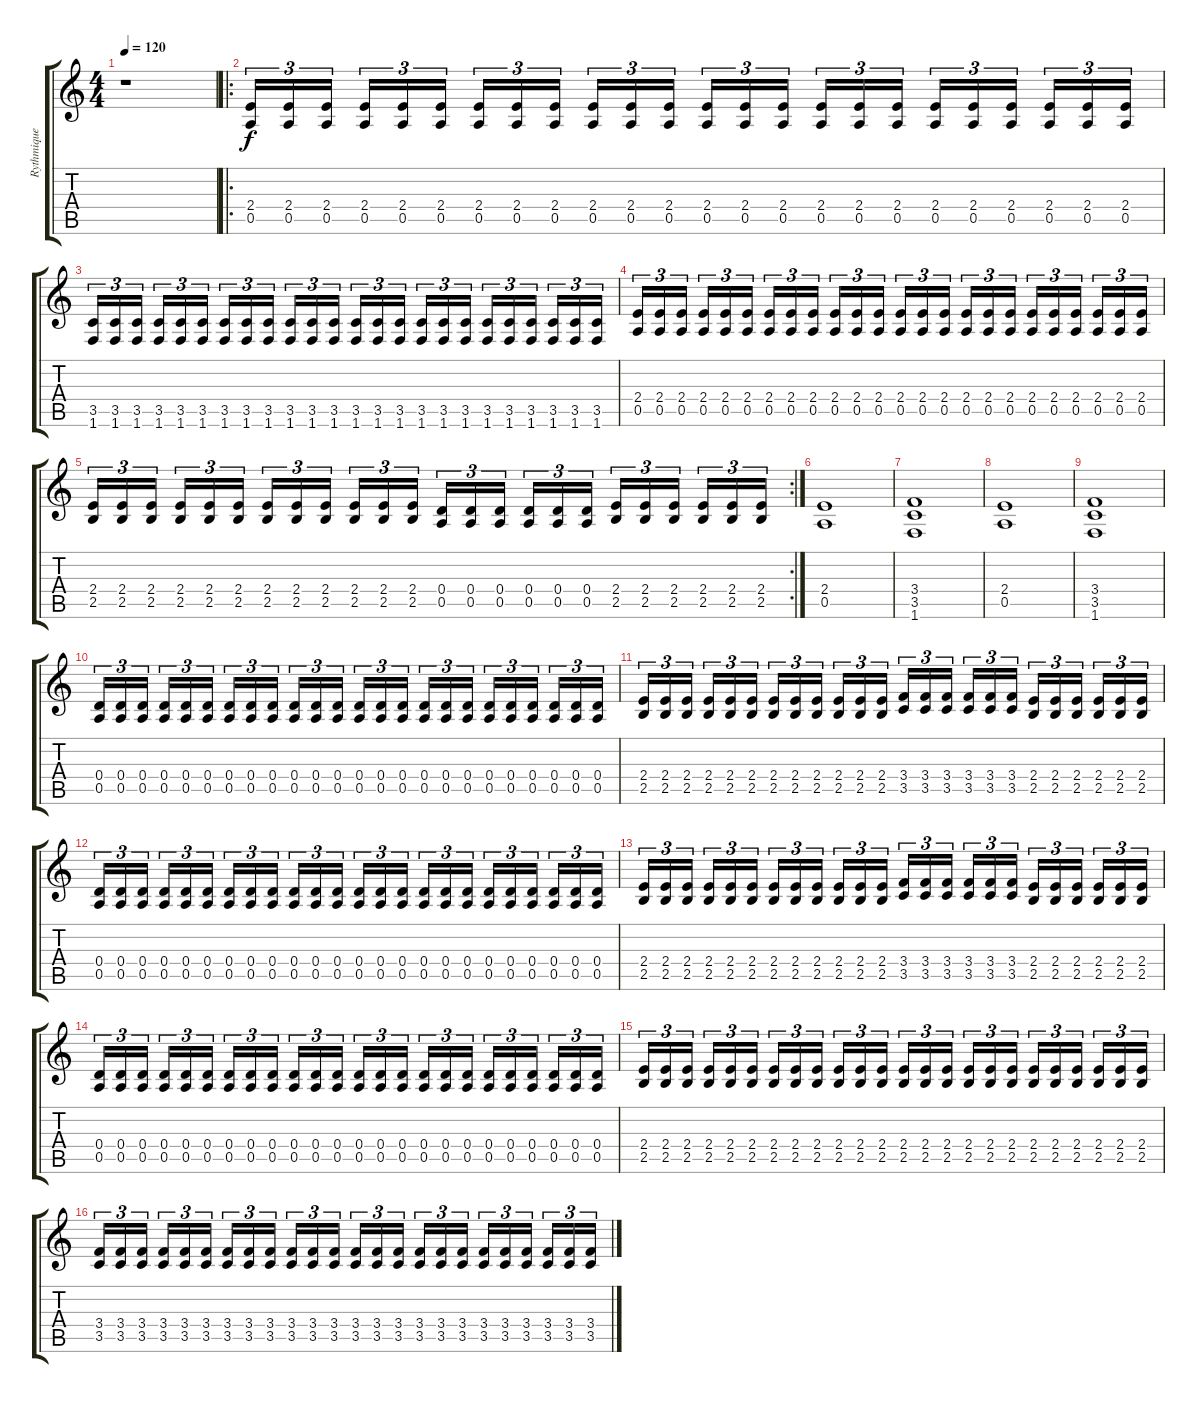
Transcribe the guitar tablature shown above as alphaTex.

\track ("Rythmique" "Rythmique") {instrument distortionguitar}
\staff {score tabs}
\tuning (E4 B3 G3 D3 A2 E2) {hide}
\ts (4 4)
\tempo 120
\clef g2
\ks c
r.1{dy f instrument distortionguitar} |
\ro
(2.4 0.5).16{tu (3 2)} (2.4 0.5).16{tu (3 2)} (2.4 0.5).16{tu (3 2)} (2.4 0.5).16{tu (3 2)} (2.4 0.5).16{tu (3 2)} (2.4 0.5).16{tu (3 2)} (2.4 0.5).16{tu (3 2)} (2.4 0.5).16{tu (3 2)} (2.4 0.5).16{tu (3 2)} (2.4 0.5).16{tu (3 2)} (2.4 0.5).16{tu (3 2)} (2.4 0.5).16{tu (3 2)} (2.4 0.5).16{tu (3 2)} (2.4 0.5).16{tu (3 2)} (2.4 0.5).16{tu (3 2)} (2.4 0.5).16{tu (3 2)} (2.4 0.5).16{tu (3 2)} (2.4 0.5).16{tu (3 2)} (2.4 0.5).16{tu (3 2)} (2.4 0.5).16{tu (3 2)} (2.4 0.5).16{tu (3 2)} (2.4 0.5).16{tu (3 2)} (2.4 0.5).16{tu (3 2)} (2.4 0.5).16{tu (3 2)} |
(3.5 1.6).16{tu (3 2)} (3.5 1.6).16{tu (3 2)} (3.5 1.6).16{tu (3 2)} (3.5 1.6).16{tu (3 2)} (3.5 1.6).16{tu (3 2)} (3.5 1.6).16{tu (3 2)} (3.5 1.6).16{tu (3 2)} (3.5 1.6).16{tu (3 2)} (3.5 1.6).16{tu (3 2)} (3.5 1.6).16{tu (3 2)} (3.5 1.6).16{tu (3 2)} (3.5 1.6).16{tu (3 2)} (3.5 1.6).16{tu (3 2)} (3.5 1.6).16{tu (3 2)} (3.5 1.6).16{tu (3 2)} (3.5 1.6).16{tu (3 2)} (3.5 1.6).16{tu (3 2)} (3.5 1.6).16{tu (3 2)} (3.5 1.6).16{tu (3 2)} (3.5 1.6).16{tu (3 2)} (3.5 1.6).16{tu (3 2)} (3.5 1.6).16{tu (3 2)} (3.5 1.6).16{tu (3 2)} (3.5 1.6).16{tu (3 2)} |
(2.4 0.5).16{tu (3 2)} (2.4 0.5).16{tu (3 2)} (2.4 0.5).16{tu (3 2)} (2.4 0.5).16{tu (3 2)} (2.4 0.5).16{tu (3 2)} (2.4 0.5).16{tu (3 2)} (2.4 0.5).16{tu (3 2)} (2.4 0.5).16{tu (3 2)} (2.4 0.5).16{tu (3 2)} (2.4 0.5).16{tu (3 2)} (2.4 0.5).16{tu (3 2)} (2.4 0.5).16{tu (3 2)} (2.4 0.5).16{tu (3 2)} (2.4 0.5).16{tu (3 2)} (2.4 0.5).16{tu (3 2)} (2.4 0.5).16{tu (3 2)} (2.4 0.5).16{tu (3 2)} (2.4 0.5).16{tu (3 2)} (2.4 0.5).16{tu (3 2)} (2.4 0.5).16{tu (3 2)} (2.4 0.5).16{tu (3 2)} (2.4 0.5).16{tu (3 2)} (2.4 0.5).16{tu (3 2)} (2.4 0.5).16{tu (3 2)} |
\rc 2
(2.4 2.5).16{tu (3 2)} (2.4 2.5).16{tu (3 2)} (2.4 2.5).16{tu (3 2)} (2.4 2.5).16{tu (3 2)} (2.4 2.5).16{tu (3 2)} (2.4 2.5).16{tu (3 2)} (2.4 2.5).16{tu (3 2)} (2.4 2.5).16{tu (3 2)} (2.4 2.5).16{tu (3 2)} (2.4 2.5).16{tu (3 2)} (2.4 2.5).16{tu (3 2)} (2.4 2.5).16{tu (3 2)} (0.4 0.5).16{tu (3 2)} (0.4 0.5).16{tu (3 2)} (0.4 0.5).16{tu (3 2)} (0.4 0.5).16{tu (3 2)} (0.4 0.5).16{tu (3 2)} (0.4 0.5).16{tu (3 2)} (2.4 2.5).16{tu (3 2)} (2.4 2.5).16{tu (3 2)} (2.4 2.5).16{tu (3 2)} (2.4 2.5).16{tu (3 2)} (2.4 2.5).16{tu (3 2)} (2.4 2.5).16{tu (3 2)} |
(2.4 0.5).1 |
(3.4 3.5 1.6).1 |
(2.4 0.5).1 |
(3.4 3.5 1.6).1 |
(0.4 0.5).16{tu (3 2)} (0.4 0.5).16{tu (3 2)} (0.4 0.5).16{tu (3 2)} (0.4 0.5).16{tu (3 2)} (0.4 0.5).16{tu (3 2)} (0.4 0.5).16{tu (3 2)} (0.4 0.5).16{tu (3 2)} (0.4 0.5).16{tu (3 2)} (0.4 0.5).16{tu (3 2)} (0.4 0.5).16{tu (3 2)} (0.4 0.5).16{tu (3 2)} (0.4 0.5).16{tu (3 2)} (0.4 0.5).16{tu (3 2)} (0.4 0.5).16{tu (3 2)} (0.4 0.5).16{tu (3 2)} (0.4 0.5).16{tu (3 2)} (0.4 0.5).16{tu (3 2)} (0.4 0.5).16{tu (3 2)} (0.4 0.5).16{tu (3 2)} (0.4 0.5).16{tu (3 2)} (0.4 0.5).16{tu (3 2)} (0.4 0.5).16{tu (3 2)} (0.4 0.5).16{tu (3 2)} (0.4 0.5).16{tu (3 2)} |
(2.4 2.5).16{tu (3 2)} (2.4 2.5).16{tu (3 2)} (2.4 2.5).16{tu (3 2)} (2.4 2.5).16{tu (3 2)} (2.4 2.5).16{tu (3 2)} (2.4 2.5).16{tu (3 2)} (2.4 2.5).16{tu (3 2)} (2.4 2.5).16{tu (3 2)} (2.4 2.5).16{tu (3 2)} (2.4 2.5).16{tu (3 2)} (2.4 2.5).16{tu (3 2)} (2.4 2.5).16{tu (3 2)} (3.4 3.5).16{tu (3 2)} (3.4 3.5).16{tu (3 2)} (3.4 3.5).16{tu (3 2)} (3.4 3.5).16{tu (3 2)} (3.4 3.5).16{tu (3 2)} (3.4 3.5).16{tu (3 2)} (2.4 2.5).16{tu (3 2)} (2.4 2.5).16{tu (3 2)} (2.4 2.5).16{tu (3 2)} (2.4 2.5).16{tu (3 2)} (2.4 2.5).16{tu (3 2)} (2.4 2.5).16{tu (3 2)} |
(0.4 0.5).16{tu (3 2)} (0.4 0.5).16{tu (3 2)} (0.4 0.5).16{tu (3 2)} (0.4 0.5).16{tu (3 2)} (0.4 0.5).16{tu (3 2)} (0.4 0.5).16{tu (3 2)} (0.4 0.5).16{tu (3 2)} (0.4 0.5).16{tu (3 2)} (0.4 0.5).16{tu (3 2)} (0.4 0.5).16{tu (3 2)} (0.4 0.5).16{tu (3 2)} (0.4 0.5).16{tu (3 2)} (0.4 0.5).16{tu (3 2)} (0.4 0.5).16{tu (3 2)} (0.4 0.5).16{tu (3 2)} (0.4 0.5).16{tu (3 2)} (0.4 0.5).16{tu (3 2)} (0.4 0.5).16{tu (3 2)} (0.4 0.5).16{tu (3 2)} (0.4 0.5).16{tu (3 2)} (0.4 0.5).16{tu (3 2)} (0.4 0.5).16{tu (3 2)} (0.4 0.5).16{tu (3 2)} (0.4 0.5).16{tu (3 2)} |
(2.4 2.5).16{tu (3 2)} (2.4 2.5).16{tu (3 2)} (2.4 2.5).16{tu (3 2)} (2.4 2.5).16{tu (3 2)} (2.4 2.5).16{tu (3 2)} (2.4 2.5).16{tu (3 2)} (2.4 2.5).16{tu (3 2)} (2.4 2.5).16{tu (3 2)} (2.4 2.5).16{tu (3 2)} (2.4 2.5).16{tu (3 2)} (2.4 2.5).16{tu (3 2)} (2.4 2.5).16{tu (3 2)} (3.4 3.5).16{tu (3 2)} (3.4 3.5).16{tu (3 2)} (3.4 3.5).16{tu (3 2)} (3.4 3.5).16{tu (3 2)} (3.4 3.5).16{tu (3 2)} (3.4 3.5).16{tu (3 2)} (2.4 2.5).16{tu (3 2)} (2.4 2.5).16{tu (3 2)} (2.4 2.5).16{tu (3 2)} (2.4 2.5).16{tu (3 2)} (2.4 2.5).16{tu (3 2)} (2.4 2.5).16{tu (3 2)} |
(0.4 0.5).16{tu (3 2)} (0.4 0.5).16{tu (3 2)} (0.4 0.5).16{tu (3 2)} (0.4 0.5).16{tu (3 2)} (0.4 0.5).16{tu (3 2)} (0.4 0.5).16{tu (3 2)} (0.4 0.5).16{tu (3 2)} (0.4 0.5).16{tu (3 2)} (0.4 0.5).16{tu (3 2)} (0.4 0.5).16{tu (3 2)} (0.4 0.5).16{tu (3 2)} (0.4 0.5).16{tu (3 2)} (0.4 0.5).16{tu (3 2)} (0.4 0.5).16{tu (3 2)} (0.4 0.5).16{tu (3 2)} (0.4 0.5).16{tu (3 2)} (0.4 0.5).16{tu (3 2)} (0.4 0.5).16{tu (3 2)} (0.4 0.5).16{tu (3 2)} (0.4 0.5).16{tu (3 2)} (0.4 0.5).16{tu (3 2)} (0.4 0.5).16{tu (3 2)} (0.4 0.5).16{tu (3 2)} (0.4 0.5).16{tu (3 2)} |
(2.4 2.5).16{tu (3 2)} (2.4 2.5).16{tu (3 2)} (2.4 2.5).16{tu (3 2)} (2.4 2.5).16{tu (3 2)} (2.4 2.5).16{tu (3 2)} (2.4 2.5).16{tu (3 2)} (2.4 2.5).16{tu (3 2)} (2.4 2.5).16{tu (3 2)} (2.4 2.5).16{tu (3 2)} (2.4 2.5).16{tu (3 2)} (2.4 2.5).16{tu (3 2)} (2.4 2.5).16{tu (3 2)} (2.4 2.5).16{tu (3 2)} (2.4 2.5).16{tu (3 2)} (2.4 2.5).16{tu (3 2)} (2.4 2.5).16{tu (3 2)} (2.4 2.5).16{tu (3 2)} (2.4 2.5).16{tu (3 2)} (2.4 2.5).16{tu (3 2)} (2.4 2.5).16{tu (3 2)} (2.4 2.5).16{tu (3 2)} (2.4 2.5).16{tu (3 2)} (2.4 2.5).16{tu (3 2)} (2.4 2.5).16{tu (3 2)} |
(3.4 3.5).16{tu (3 2)} (3.4 3.5).16{tu (3 2)} (3.4 3.5).16{tu (3 2)} (3.4 3.5).16{tu (3 2)} (3.4 3.5).16{tu (3 2)} (3.4 3.5).16{tu (3 2)} (3.4 3.5).16{tu (3 2)} (3.4 3.5).16{tu (3 2)} (3.4 3.5).16{tu (3 2)} (3.4 3.5).16{tu (3 2)} (3.4 3.5).16{tu (3 2)} (3.4 3.5).16{tu (3 2)} (3.4 3.5).16{tu (3 2)} (3.4 3.5).16{tu (3 2)} (3.4 3.5).16{tu (3 2)} (3.4 3.5).16{tu (3 2)} (3.4 3.5).16{tu (3 2)} (3.4 3.5).16{tu (3 2)} (3.4 3.5).16{tu (3 2)} (3.4 3.5).16{tu (3 2)} (3.4 3.5).16{tu (3 2)} (3.4 3.5).16{tu (3 2)} (3.4 3.5).16{tu (3 2)} (3.4 3.5).16{tu (3 2)}
